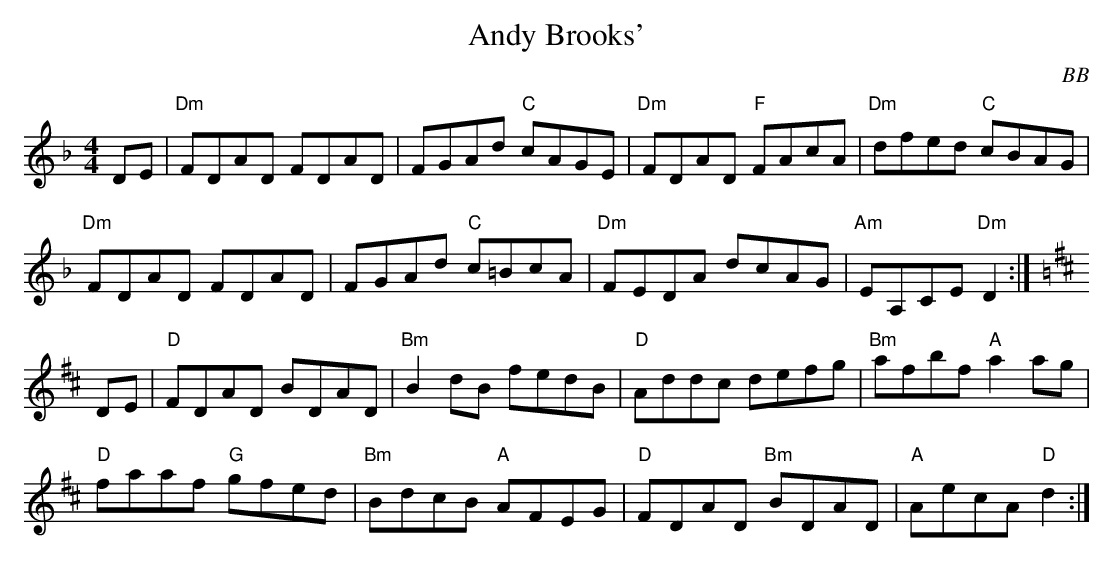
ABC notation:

X:1
T:Andy Brooks'
C:BB
M:4/4
L:1/8
Q:160
K:Dm
DE|"Dm"FDAD FDAD|FGAd "C"cAGE|"Dm"FDAD "F"FAcA|"Dm"dfed "C"cBAG|
"Dm"FDAD FDAD|FGAd "C"c=BcA|"Dm"FEDA dcAG|"Am"EA,CE "Dm"D2 :|
[K:D] DE|"D"FDAD BDAD|"Bm"B2 dB fedB|"D"Addc defg|"Bm"afbf "A"a2 ag|
"D"faaf "G"gfed|"Bm"BdcB "A"AFEG|"D"FDAD "Bm"BDAD|"A"AecA "D"d2 :|
